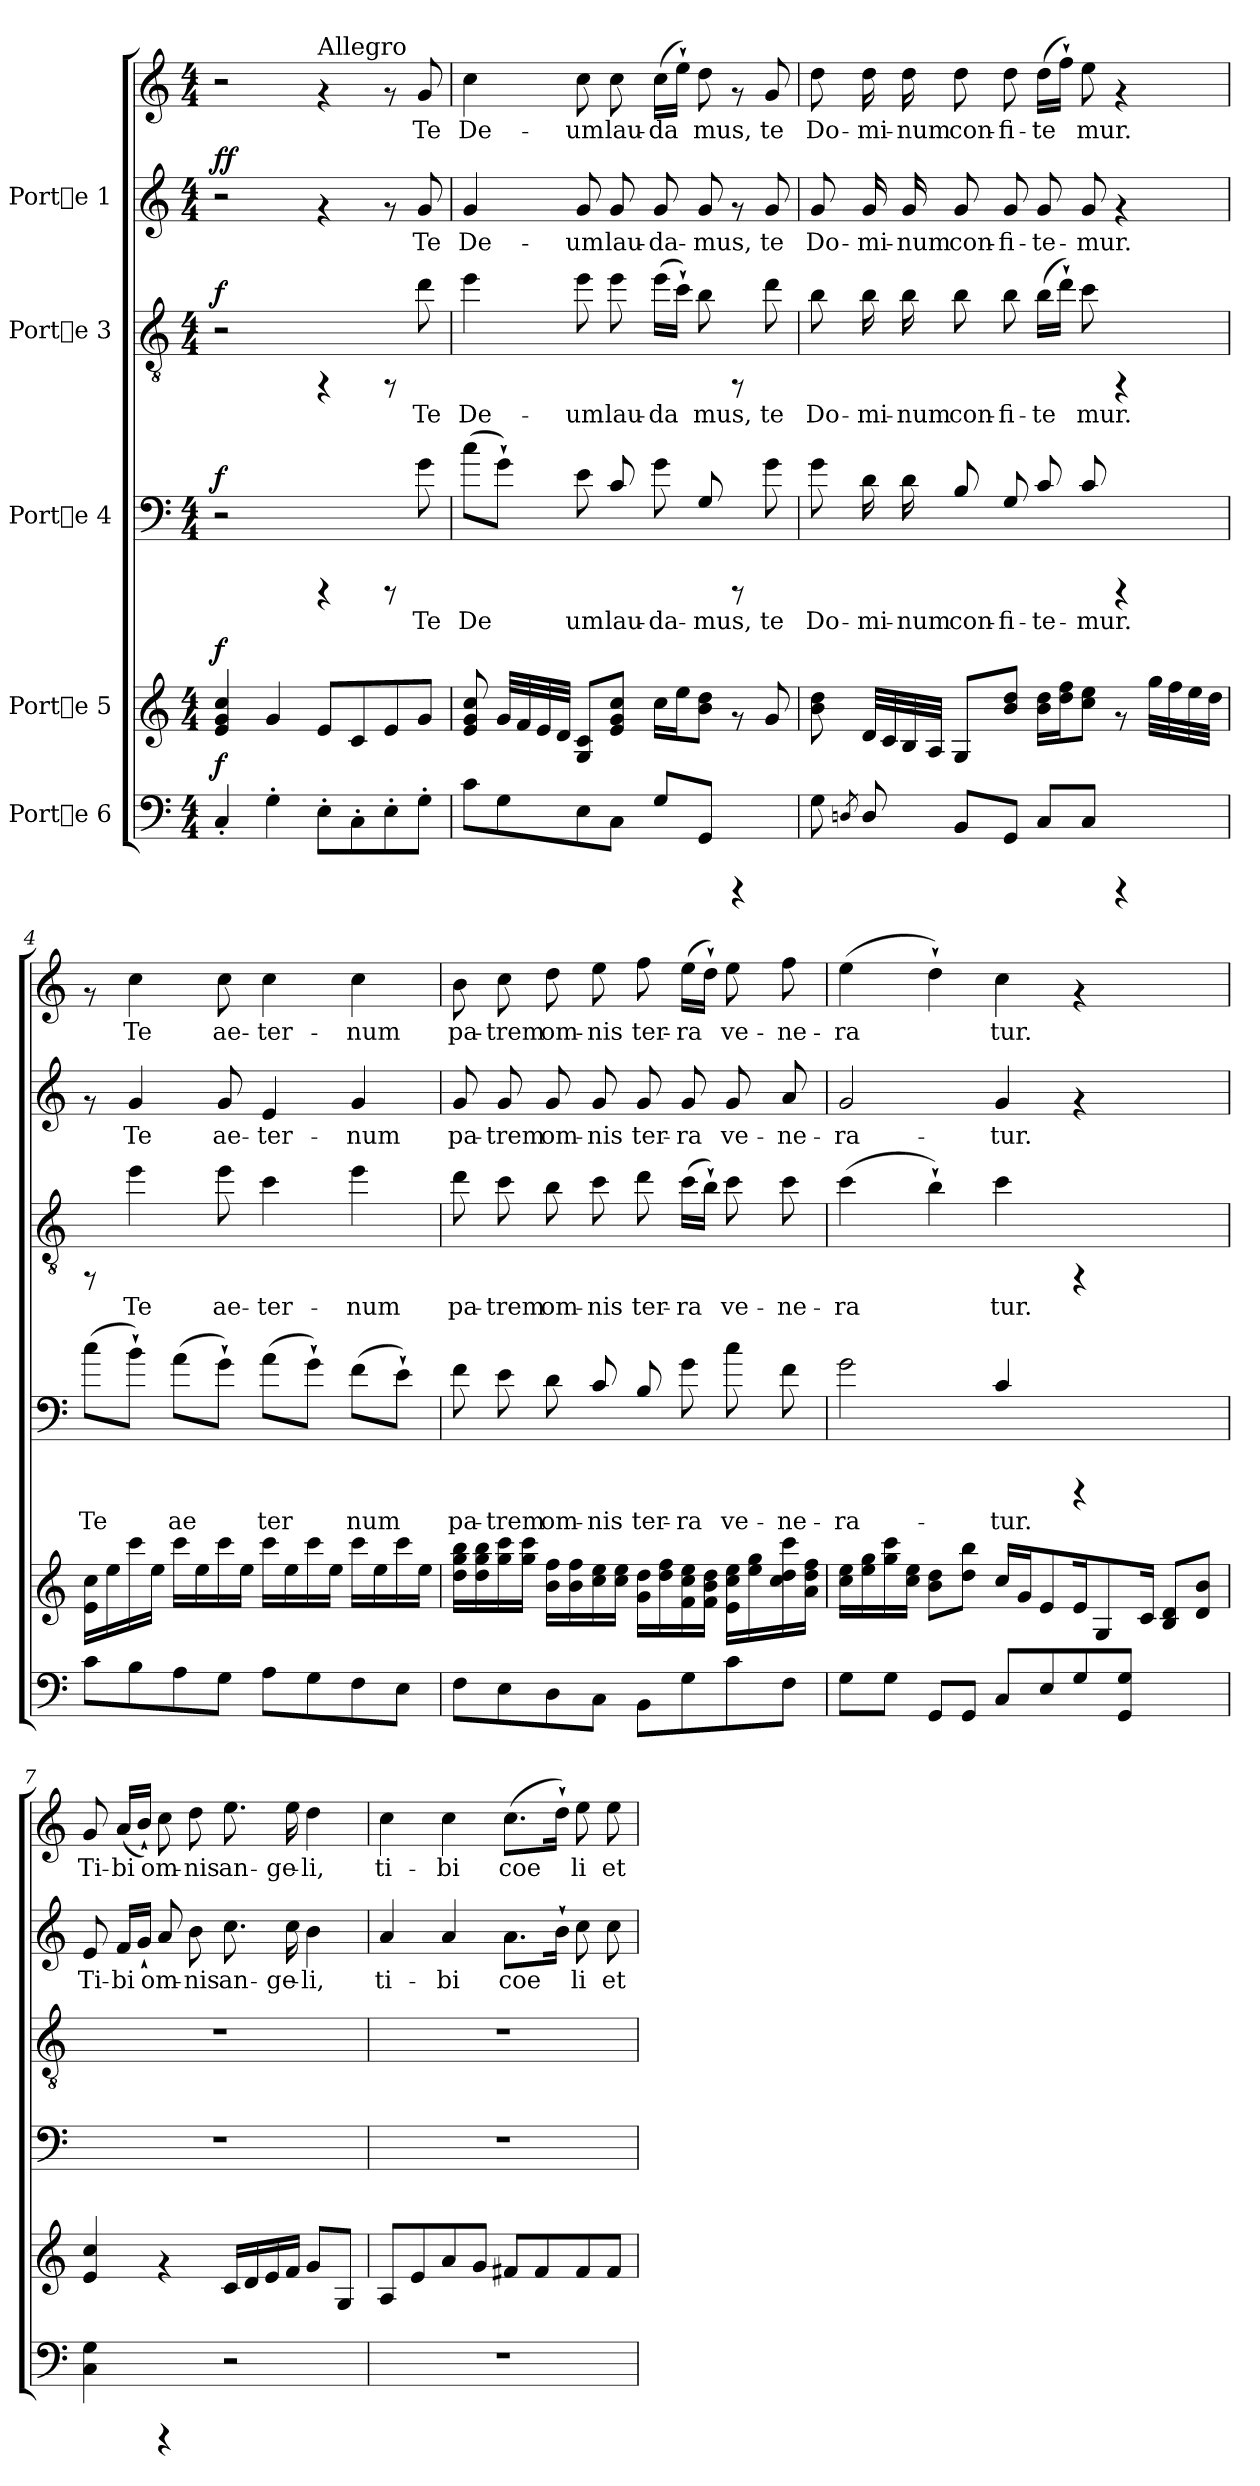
**kern	**dynam	**kern	**dynam	**kern	**text	**dynam	**kern	**text	**dynam	**kern	**text	**kern	**text	**dynam
*part5	*part5	*part4	*part4	*part3	*part3	*part3	*part2	*part2	*part2	*part1	*part1	*part1	*part1	*part1
*staff6	*staff6	*staff5	*staff5	*staff4	*staff4	*staff4	*staff3	*staff3	*staff3	*staff2	*staff2	*staff1	*staff1	*staff1/2
*I"Porte 6	*	*I"Porte 5	*	*I"Porte 4	*	*	*I"Porte 3	*	*	*I"Porte 1	*	*	*	*
!!LO:PB:g=z
*stria5	*	*stria5	*	*stria5	*	*	*stria5	*	*	*stria5	*	*stria5	*	*
*clefF4	*	*clefG2	*	*clefF4	*	*	*clefGv2	*	*	*clefG2	*	*clefG2	*	*
*	*	*	*	*ITrd7c12	*	*	*ITrd7c12	*	*	*	*	*	*	*
*M4/4	*	*M4/4	*	*M4/4	*	*	*M4/4	*	*	*M4/4	*	*M4/4	*	*
=1	=1	=1	=1	=1	=1	=1	=1	=1	=1	=1	=1	=1	=1	=1
!	!LO:DY:a	!	!LO:DY:a	!	!	!LO:DY:a	!	!	!LO:DY:a	!	!	!	!	!LO:DY:a=2
!	!	!	!	!	!	!	!	!	!	!	!	!	!	!LO:DY:n=1:a
4C'</	f	4cc/ 4g/ 4e/	f	2r	.	f	2r	.	f	2r	.	2r	.	f f
4G'>\	.	4g/	.	.	.	.	.	.	.	.	.	.	.	.
*	*	*	*	*	*	*	*	*	*	*	*	*MM120	*	*
!	!	!	!	!	!	!	!	!	!	!	!	!LO:TX:a:t=Allegro	!	!
8E'>\L	.	8e/L	.	4rCCC	.	.	4rFF	.	.	4rf	.	4rf	.	.
8C'>\	.	8c/	.	.	.	.	.	.	.	.	.	.	.	.
8E'>\	.	8e/	.	8rCCC	.	.	8rFF	.	.	8rf	.	8rf	.	.
!	!	!	!	!	!LO:LY:b	!	!	!LO:LY:b	!	!	!LO:LY:b	!	!LO:LY:b	!
8G'>\J	.	8g/J	.	8G\	Te	.	8d\	Te	.	8g/	Te	8g/	Te	.
=2	=2	=2	=2	=2	=2	=2	=2	=2	=2	=2	=2	=2	=2	=2
!	!	!	!	!	!LO:LY:b	!	!	!LO:LY:b	!	!	!LO:LY:b	!	!LO:LY:b	!
8c\L	.	8cc/ 8g/ 8e/	.	(>8c\L	De-	.	4e\	De-	.	4g/	De-	4cc\	De-	.
!	!	!	!	!	!LO:LY:b	!	!	!	!	!	!	!	!	!
8G\	.	32g/L	.	8G`>\J)	-	.	.	.	.	.	.	.	.	.
.	.	32f/	.	.	.	.	.	.	.	.	.	.	.	.
.	.	32e/	.	.	.	.	.	.	.	.	.	.	.	.
.	.	32d/J	.	.	.	.	.	.	.	.	.	.	.	.
!	!	!	!	!	!LO:LY:b	!	!	!LO:LY:b	!	!	!LO:LY:b	!	!LO:LY:b	!
8E\	.	8c/ 8G/L	.	8E\	um	.	8e\	-um	.	8g/	-um	8cc\	-um	.
!	!	!	!	!	!LO:LY:b	!	!	!LO:LY:b	!	!	!LO:LY:b	!	!LO:LY:b	!
8C\J	.	8cc/ 8g/ 8e/J	.	8C/	lau-	.	8e\	lau-	.	8g/	lau-	8cc\	lau-	.
!	!	!	!	!	!LO:LY:b	!	!	!LO:LY:b	!	!	!LO:LY:b	!	!LO:LY:b	!
8G/L	.	16cc\L	.	8G\	-da-	.	(>16e\L	-da-	.	8g/	-da-	(>16cc\L	-da-	.
!	!	!	!	!	!	!	!	!LO:LY:b	!	!	!	!	!LO:LY:b	!
.	.	16ee\	.	.	.	.	16c`>\J)	-	.	.	.	16ee`>\J)	-	.
!	!	!	!	!	!LO:LY:b	!	!	!LO:LY:b	!	!	!LO:LY:b	!	!LO:LY:b	!
8GG/J	.	8dd\ 8b\J	.	8GG/	-mus,	.	8B\	mus,	.	8g/	-mus,	8dd\	mus,	.
4rCCC	.	8rf	.	8rCCC	.	.	8rFF	.	.	8rf	.	8rf	.	.
!	!	!	!	!	!LO:LY:b	!	!	!LO:LY:b	!	!	!LO:LY:b	!	!LO:LY:b	!
.	.	8g/	.	8G\	te	.	8d\	te	.	8g/	te	8g/	te	.
=3	=3	=3	=3	=3	=3	=3	=3	=3	=3	=3	=3	=3	=3	=3
!	!	!	!	!	!LO:LY:b	!	!	!LO:LY:b	!	!	!LO:LY:b	!	!LO:LY:b	!
8G\	.	8dd\ 8b\	.	8G\	Do-	.	8B\	Do-	.	8g/	Do-	8dd\	Do-	.
8qDn/	.	.	.	.	.	.	.	.	.	.	.	.	.	.
!	!	!	!	!	!LO:LY:b	!	!	!LO:LY:b	!	!	!LO:LY:b	!	!LO:LY:b	!
8D/	.	32d/L	.	16D\	-mi-	.	16B\	-mi-	.	16g/	-mi-	16dd\	-mi-	.
.	.	32c/	.	.	.	.	.	.	.	.	.	.	.	.
!	!	!	!	!	!LO:LY:b	!	!	!LO:LY:b	!	!	!LO:LY:b	!	!LO:LY:b	!
.	.	32B/	.	16D\	-num	.	16B\	-num	.	16g/	-num	16dd\	-num	.
.	.	32A/J	.	.	.	.	.	.	.	.	.	.	.	.
!	!	!	!	!	!LO:LY:b	!	!	!LO:LY:b	!	!	!LO:LY:b	!	!LO:LY:b	!
8BB/L	.	8G/L	.	8BB/	con-	.	8B\	con-	.	8g/	con-	8dd\	con-	.
!	!	!	!	!	!LO:LY:b	!	!	!LO:LY:b	!	!	!LO:LY:b	!	!LO:LY:b	!
8GG/J	.	8dd/ 8b/J	.	8GG/	-fi-	.	8B\	-fi-	.	8g/	-fi-	8dd\	-fi-	.
!	!	!	!	!	!LO:LY:b	!	!	!LO:LY:b	!	!	!LO:LY:b	!	!LO:LY:b	!
8C/L	.	16dd\ 16b\L	.	8C/	-te-	.	(>16B\L	-te-	.	8g/	-te-	(>16dd\L	-te-	.
!	!	!	!	!	!	!	!	!LO:LY:b	!	!	!	!	!LO:LY:b	!
.	.	16ff\ 16dd\	.	.	.	.	16d`>\J)	-	.	.	.	16ff`>\J)	-	.
!	!	!	!	!	!LO:LY:b	!	!	!LO:LY:b	!	!	!LO:LY:b	!	!LO:LY:b	!
8C/J	.	8ee\ 8cc\J	.	8C/	-mur.	.	8c\	mur.	.	8g/	-mur.	8ee\	mur.	.
4rCCC	.	8rf	.	4rCCC	.	.	4rFF	.	.	4rf	.	4rf	.	.
.	.	32gg\L	.	.	.	.	.	.	.	.	.	.	.	.
.	.	32ff\	.	.	.	.	.	.	.	.	.	.	.	.
.	.	32ee\	.	.	.	.	.	.	.	.	.	.	.	.
.	.	32dd\J	.	.	.	.	.	.	.	.	.	.	.	.
=4	=4	=4	=4	=4	=4	=4	=4	=4	=4	=4	=4	=4	=4	=4
!	!	!	!	!	!LO:LY:b	!	!	!	!	!	!	!	!	!
8c\L	.	16cc\ 16e\L	.	(>8c\L	Te	.	8rFF	.	.	8rf	.	8rf	.	.
.	.	16ee\	.	.	.	.	.	.	.	.	.	.	.	.
!	!	!	!	!	!LO:LY:b	!	!	!LO:LY:b	!	!	!LO:LY:b	!	!LO:LY:b	!
8B\	.	16ccc\	.	8B`>\J)	.	.	4e\	Te	.	4g/	Te	4cc\	Te	.
.	.	16ee\J	.	.	.	.	.	.	.	.	.	.	.	.
!	!	!	!	!	!LO:LY:b	!	!	!	!	!	!	!	!	!
8A\	.	16ccc\L	.	(>8A\L	ae-	.	.	.	.	.	.	.	.	.
.	.	16ee\	.	.	.	.	.	.	.	.	.	.	.	.
!	!	!	!	!	!LO:LY:b	!	!	!LO:LY:b	!	!	!LO:LY:b	!	!LO:LY:b	!
8G\J	.	16ccc\	.	8G`>\J)	-	.	8e\	ae-	.	8g/	ae-	8cc\	ae-	.
.	.	16ee\J	.	.	.	.	.	.	.	.	.	.	.	.
!	!	!	!	!	!LO:LY:b	!	!	!LO:LY:b	!	!	!LO:LY:b	!	!LO:LY:b	!
8A\L	.	16ccc\L	.	(>8A\L	ter-	.	4c\	-ter-	.	4e/	-ter-	4cc\	-ter-	.
.	.	16ee\	.	.	.	.	.	.	.	.	.	.	.	.
!	!	!	!	!	!LO:LY:b	!	!	!	!	!	!	!	!	!
8G\	.	16ccc\	.	8G`>\J)	-	.	.	.	.	.	.	.	.	.
.	.	16ee\J	.	.	.	.	.	.	.	.	.	.	.	.
!	!	!	!	!	!LO:LY:b	!	!	!LO:LY:b	!	!	!LO:LY:b	!	!LO:LY:b	!
8F\	.	16ccc\L	.	(>8F\L	num	.	4e\	-num	.	4g/	-num	4cc\	-num	.
.	.	16ee\	.	.	.	.	.	.	.	.	.	.	.	.
!	!	!	!	!	!LO:LY:b	!	!	!	!	!	!	!	!	!
8E\J	.	16ccc\	.	8E`>\J)	.	.	.	.	.	.	.	.	.	.
.	.	16ee\J	.	.	.	.	.	.	.	.	.	.	.	.
!!LO:LB:g=z
=5	=5	=5	=5	=5	=5	=5	=5	=5	=5	=5	=5	=5	=5	=5
!	!	!	!	!	!LO:LY:b	!	!	!LO:LY:b	!	!	!LO:LY:b	!	!LO:LY:b	!
8F\L	.	16bb\ 16gg\ 16dd\L	.	8F\	pa-	.	8d\	pa-	.	8g/	-pa-	8b\	pa-	.
.	.	16bb\ 16gg\ 16dd\	.	.	.	.	.	.	.	.	.	.	.	.
!	!	!	!	!	!LO:LY:b	!	!	!LO:LY:b	!	!	!LO:LY:b	!	!LO:LY:b	!
8E\	.	16ccc\ 16gg\	.	8E\	-trem	.	8c\	-trem	.	8g/	-trem	8cc\	-trem	.
.	.	16ccc\ 16gg\J	.	.	.	.	.	.	.	.	.	.	.	.
!	!	!	!	!	!LO:LY:b	!	!	!LO:LY:b	!	!	!LO:LY:b	!	!LO:LY:b	!
8D\	.	16ff\ 16b\L	.	8D\	om-	.	8B\	om-	.	8g/	om-	8dd\	om-	.
.	.	16ff\ 16b\	.	.	.	.	.	.	.	.	.	.	.	.
!	!	!	!	!	!LO:LY:b	!	!	!LO:LY:b	!	!	!LO:LY:b	!	!LO:LY:b	!
8C\J	.	16ee\ 16cc\	.	8C/	-nis	.	8c\	-nis	.	8g/	-nis	8ee\	-nis	.
.	.	16ee\ 16cc\J	.	.	.	.	.	.	.	.	.	.	.	.
!	!	!	!	!	!LO:LY:b	!	!	!LO:LY:b	!	!	!LO:LY:b	!	!LO:LY:b	!
8BB\L	.	16dd\ 16g\L	.	8BB/	ter-	.	8d\	ter-	.	8g/	ter-	8ff\	ter-	.
.	.	16ff\ 16dd\	.	.	.	.	.	.	.	.	.	.	.	.
!	!	!	!	!	!LO:LY:b	!	!	!LO:LY:b	!	!	!LO:LY:b	!	!LO:LY:b	!
8G\	.	16ee\ 16cc\ 16f\	.	8G\	-ra	.	(>16c\L	-ra	.	8g/	-ra	(>16ee\L	-ra	.
!	!	!	!	!	!	!	!	!LO:LY:b	!	!	!	!	!LO:LY:b	!
.	.	16dd\ 16b\ 16f\J	.	.	.	.	16B`>\J)	.	.	.	.	16dd`>\J)	.	.
!	!	!	!	!	!LO:LY:b	!	!	!LO:LY:b	!	!	!LO:LY:b	!	!LO:LY:b	!
8c\	.	16ee\ 16cc\ 16e\L	.	8c\	ve-	.	8c\	ve-	.	8g/	ve-	8ee\	ve-	.
.	.	16gg\ 16ee\	.	.	.	.	.	.	.	.	.	.	.	.
!	!	!	!	!	!LO:LY:b	!	!	!LO:LY:b	!	!	!LO:LY:b	!	!LO:LY:b	!
8F\J	.	16ccc\ 16dd\ 16cc\	.	8F\	-ne-	.	8c\	-ne-	.	8a/	-ne-	8ff\	-ne-	.
.	.	16ff\ 16dd\ 16a\J	.	.	.	.	.	.	.	.	.	.	.	.
=6	=6	=6	=6	=6	=6	=6	=6	=6	=6	=6	=6	=6	=6	=6
!	!	!	!	!	!LO:LY:b	!	!	!LO:LY:b	!	!	!LO:LY:b	!	!LO:LY:b	!
8G\L	.	16ee\ 16cc\L	.	2G\	-ra-	.	(>4c\	-ra-	.	2g/	ra-	(>4ee\	-ra-	.
.	.	16gg\ 16ee\	.	.	.	.	.	.	.	.	.	.	.	.
8G\J	.	16ccc\ 16gg\	.	.	.	.	.	.	.	.	.	.	.	.
.	.	16ee\ 16cc\J	.	.	.	.	.	.	.	.	.	.	.	.
!	!	!	!	!	!	!	!	!LO:LY:b	!	!	!	!	!LO:LY:b	!
8GG/L	.	8dd\ 8b\L	.	.	.	.	4B`>\)	-	.	.	.	4dd`>\)	-	.
8GG/J	.	8bb\ 8dd\J	.	.	.	.	.	.	.	.	.	.	.	.
!	!	!	!	!	!LO:LY:b	!	!	!LO:LY:b	!	!	!LO:LY:b	!	!LO:LY:b	!
8C/L	.	16cc/L	.	4C/	-tur.	.	4c\	tur.	.	4g/	-tur.	4cc\	tur.	.
.	.	16g/	.	.	.	.	.	.	.	.	.	.	.	.
8E/	.	8e\	.	.	.	.	.	.	.	.	.	.	.	.
8G/	.	16e/	.	4rCCC	.	.	4rFF	.	.	4rf	.	4rf	.	.
.	.	8G\	.	.	.	.	.	.	.	.	.	.	.	.
8G/ 8GG/J	.	.	.	.	.	.	.	.	.	.	.	.	.	.
.	.	16c/J	.	.	.	.	.	.	.	.	.	.	.	.
4ryy	.	8d/ 8B/L	.	4ryy	.	.	4ryy	.	.	4ryy	.	4ryy	.	.
.	.	8b/ 8d/J	.	.	.	.	.	.	.	.	.	.	.	.
=7	=7	=7	=7	=7	=7	=7	=7	=7	=7	=7	=7	=7	=7	=7
!	!	!	!	!	!	!	!	!	!	!	!LO:LY:b	!	!LO:LY:b	!
4G\ 4C\	.	4cc/ 4e/	.	1r	.	.	1r	.	.	8e/	Ti-	8g/	Ti-	.
!	!	!	!	!	!	!	!	!	!	!	!LO:LY:b	!	!LO:LY:b	!
.	.	.	.	.	.	.	.	.	.	16f/L	-bi	(>16a/L	-bi	.
!	!	!	!	!	!	!	!	!	!	!	!LO:LY:b	!	!LO:LY:b	!
.	.	.	.	.	.	.	.	.	.	16g`</J	.	16b`</J)	.	.
!	!	!	!	!	!	!	!	!	!	!	!LO:LY:b	!	!LO:LY:b	!
4rCCC	.	4rf	.	.	.	.	.	.	.	8a/	om-	8cc\	om-	.
!	!	!	!	!	!	!	!	!	!	!	!LO:LY:b	!	!LO:LY:b	!
.	.	.	.	.	.	.	.	.	.	8b\	-nis	8dd\	-nis	.
!	!	!	!	!	!	!	!	!	!	!	!LO:LY:b	!	!LO:LY:b	!
2r	.	16c/L	.	.	.	.	.	.	.	8.cc\	an-	8.ee\	an-	.
.	.	16d/	.	.	.	.	.	.	.	.	.	.	.	.
.	.	16e/	.	.	.	.	.	.	.	.	.	.	.	.
!	!	!	!	!	!	!	!	!	!	!	!LO:LY:b	!	!LO:LY:b	!
.	.	16f/J	.	.	.	.	.	.	.	16cc\	-ge-	16ee\	-ge-	.
!	!	!	!	!	!	!	!	!	!	!	!LO:LY:b	!	!LO:LY:b	!
.	.	8g/L	.	.	.	.	.	.	.	4b\	-li,	4dd\	-li,	.
.	.	8G/J	.	.	.	.	.	.	.	.	.	.	.	.
=8	=8	=8	=8	=8	=8	=8	=8	=8	=8	=8	=8	=8	=8	=8
!	!	!	!	!	!	!	!	!	!	!	!LO:LY:b	!	!LO:LY:b	!
1r	.	8A/L	.	1r	.	.	1r	.	.	4a/	ti-	4cc\	ti-	.
.	.	8e/	.	.	.	.	.	.	.	.	.	.	.	.
!	!	!	!	!	!	!	!	!	!	!	!LO:LY:b	!	!LO:LY:b	!
.	.	8a/	.	.	.	.	.	.	.	4a/	-bi	4cc\	-bi	.
.	.	8g/J	.	.	.	.	.	.	.	.	.	.	.	.
!	!	!	!	!	!	!	!	!	!	!	!LO:LY:b	!	!LO:LY:b	!
.	.	8f#X/L	.	.	.	.	.	.	.	8.a\L	coe-	(>8.cc\L	coe-	.
.	.	8f#/	.	.	.	.	.	.	.	.	.	.	.	.
!	!	!	!	!	!	!	!	!	!	!	!LO:LY:b	!	!LO:LY:b	!
.	.	.	.	.	.	.	.	.	.	16b`>\J	-	16dd`>\J)	-	.
!	!	!	!	!	!	!	!	!	!	!	!LO:LY:b	!	!LO:LY:b	!
.	.	8f#/	.	.	.	.	.	.	.	8cc\	li	8ee\	li	.
!	!	!	!	!	!	!	!	!	!	!	!LO:LY:b	!	!LO:LY:b	!
.	.	8f#/J	.	.	.	.	.	.	.	8cc\	et	8ee\	et	.
=	=	=	=	=	=	=	=	=	=	=	=	=	=	=
*-	*-	*-	*-	*-	*-	*-	*-	*-	*-	*-	*-	*-	*-	*-
